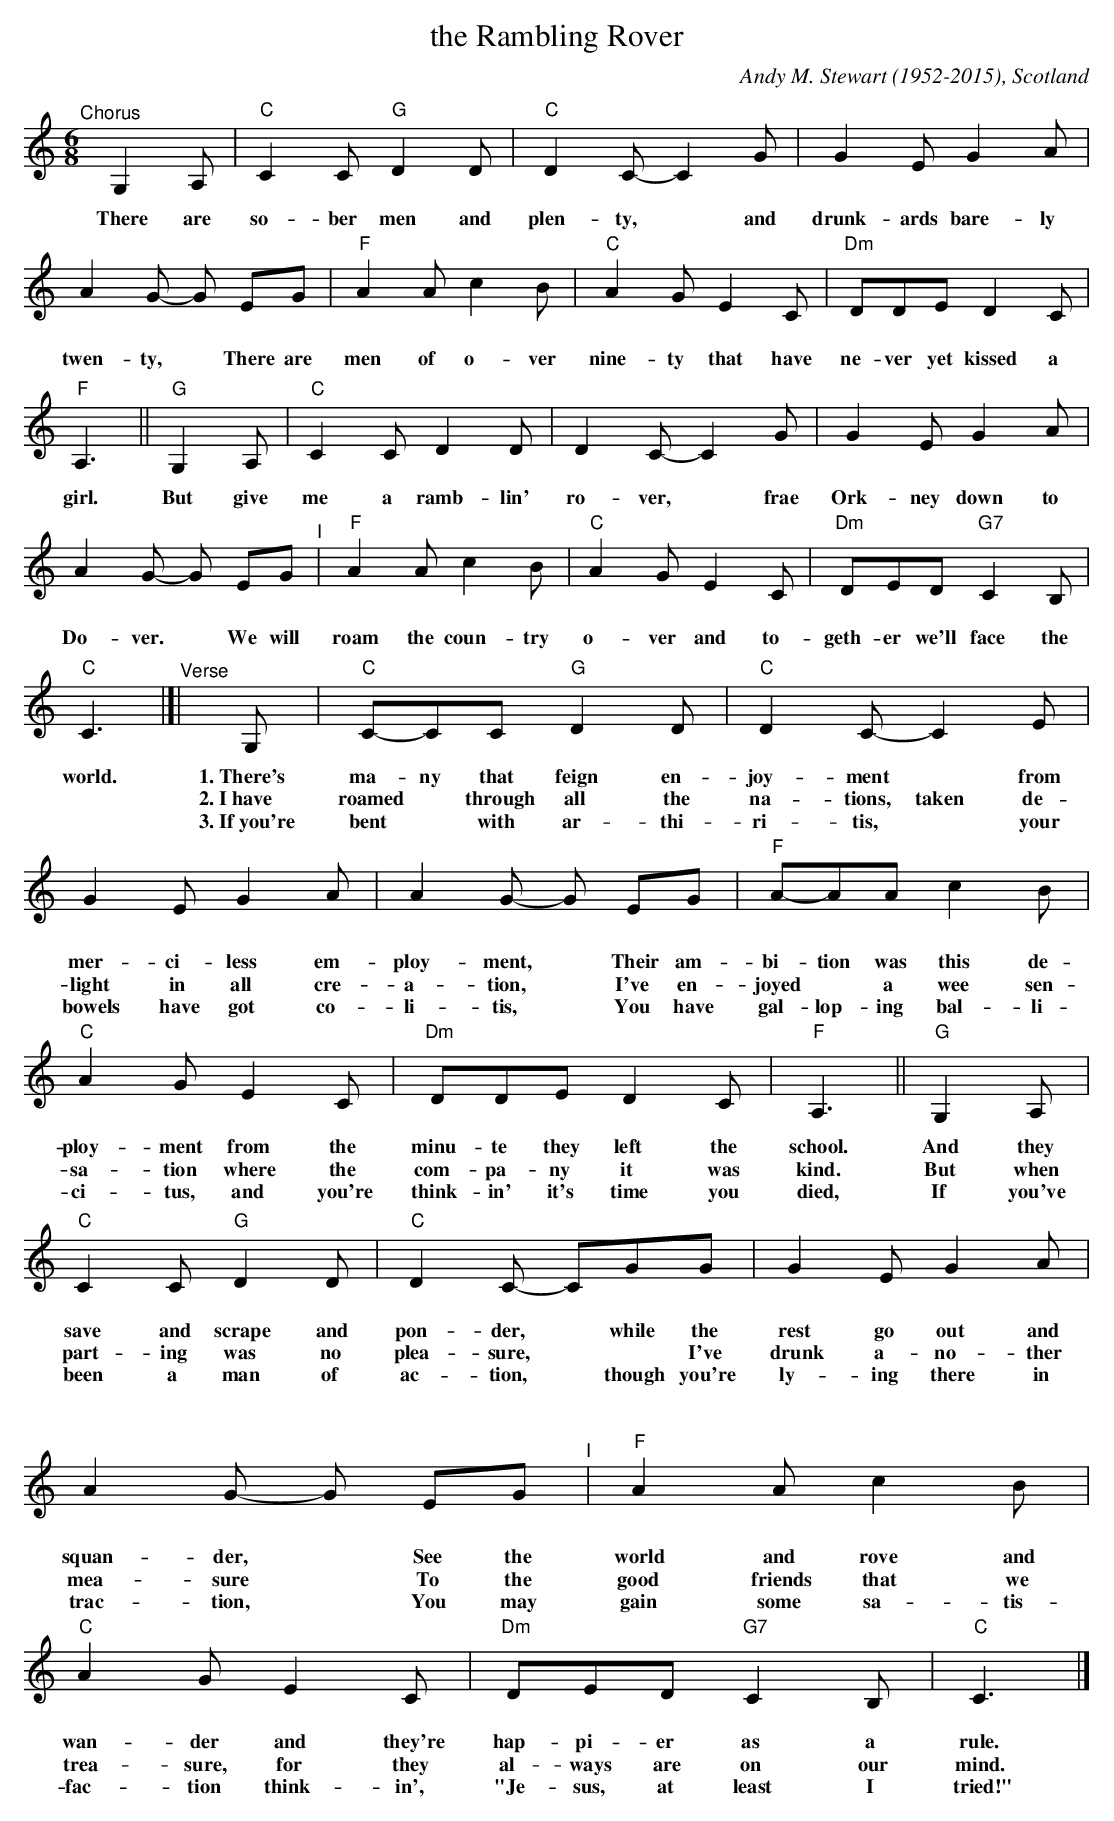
X:1
T: the Rambling Rover
C: Andy M. Stewart (1952-2015), Scotland
M: 6/8
L: 1/8
K: C
"^Chorus"[|]
G,2A, | "C"C2C "G"D2D | "C"D2C- C2G | G2E G2A | A2G- G
w: There are so-ber men and plen-ty,* and drunk-ards bare-ly twen-ty,
EG | "F"A2A c2B | "C"A2G E2C | "Dm"DDE D2C | "F"A,3 ||
w: There are men of o-ver nine-ty that have ne-ver yet kissed a girl.
"G"G,2A, | "C"C2C D2D | D2C- C2G | G2E G2A | A2G- G
w: But give me a ramb-lin' ro-ver,* frae Ork-ney down to Do-ver.
EG "^I"| "F"A2A c2B | "C"A2G E2C | "Dm"DED "G7"C2B, | "C"C3 |]|
w: We will roam the coun-try o-ver and to-geth-er we'll face the world.
"^Verse"[|]
G, | "C"C-CC "G"D2D | "C"D2C- C2E | G2E G2A | A2G- G
w: 1.~There's ma-ny that feign en-joy-ment* from mer-ci-less em-ploy-ment,
w: 2.~I~have roamed* through all the na-tions, taken de-light in all cre-a-tion,*
w: 3.~If~you're bent* with ar-thi-ri-tis,* your bowels have got co-li-tis,*
EG | "F"A-AA c2B | "C"A2G E2C | "Dm"DDE D2C | "F"A,3 ||
w: Their am-bi-tion was this de-ploy-ment from the minu-te they left the school.
w: I've en-joyed* a wee sen-sa-tion where the com-pa-ny it was kind.
w: You have gal-lop-ing bal-li-ci-tus, and you're think-in' it's time you died,
"G"G,2A, | "C"C2C "G"D2D | "C"D2C- CGG | G2E G2A | A2G- G
w: And they save and scrape and pon-der,* while the rest go out and squan-der,*
w: But when part-ing was no plea-sure,** I've drunk a-no-ther mea-sure*
w: If you've been a man of ac-tion,* though you're ly-ing there in trac-tion,*
EG "^I"| "F"A2A c2B | "C"A2G E2C | "Dm"DED "G7"C2B, | "C"C3 |]
w: See the world and rove and wan-der and they're hap-pi-er as a rule.
w: To the good friends that we trea-sure, for they al-ways are on our mind.
w: You may gain some sa-tis-fac-tion think-in', "Je-sus, at least I tried!"
